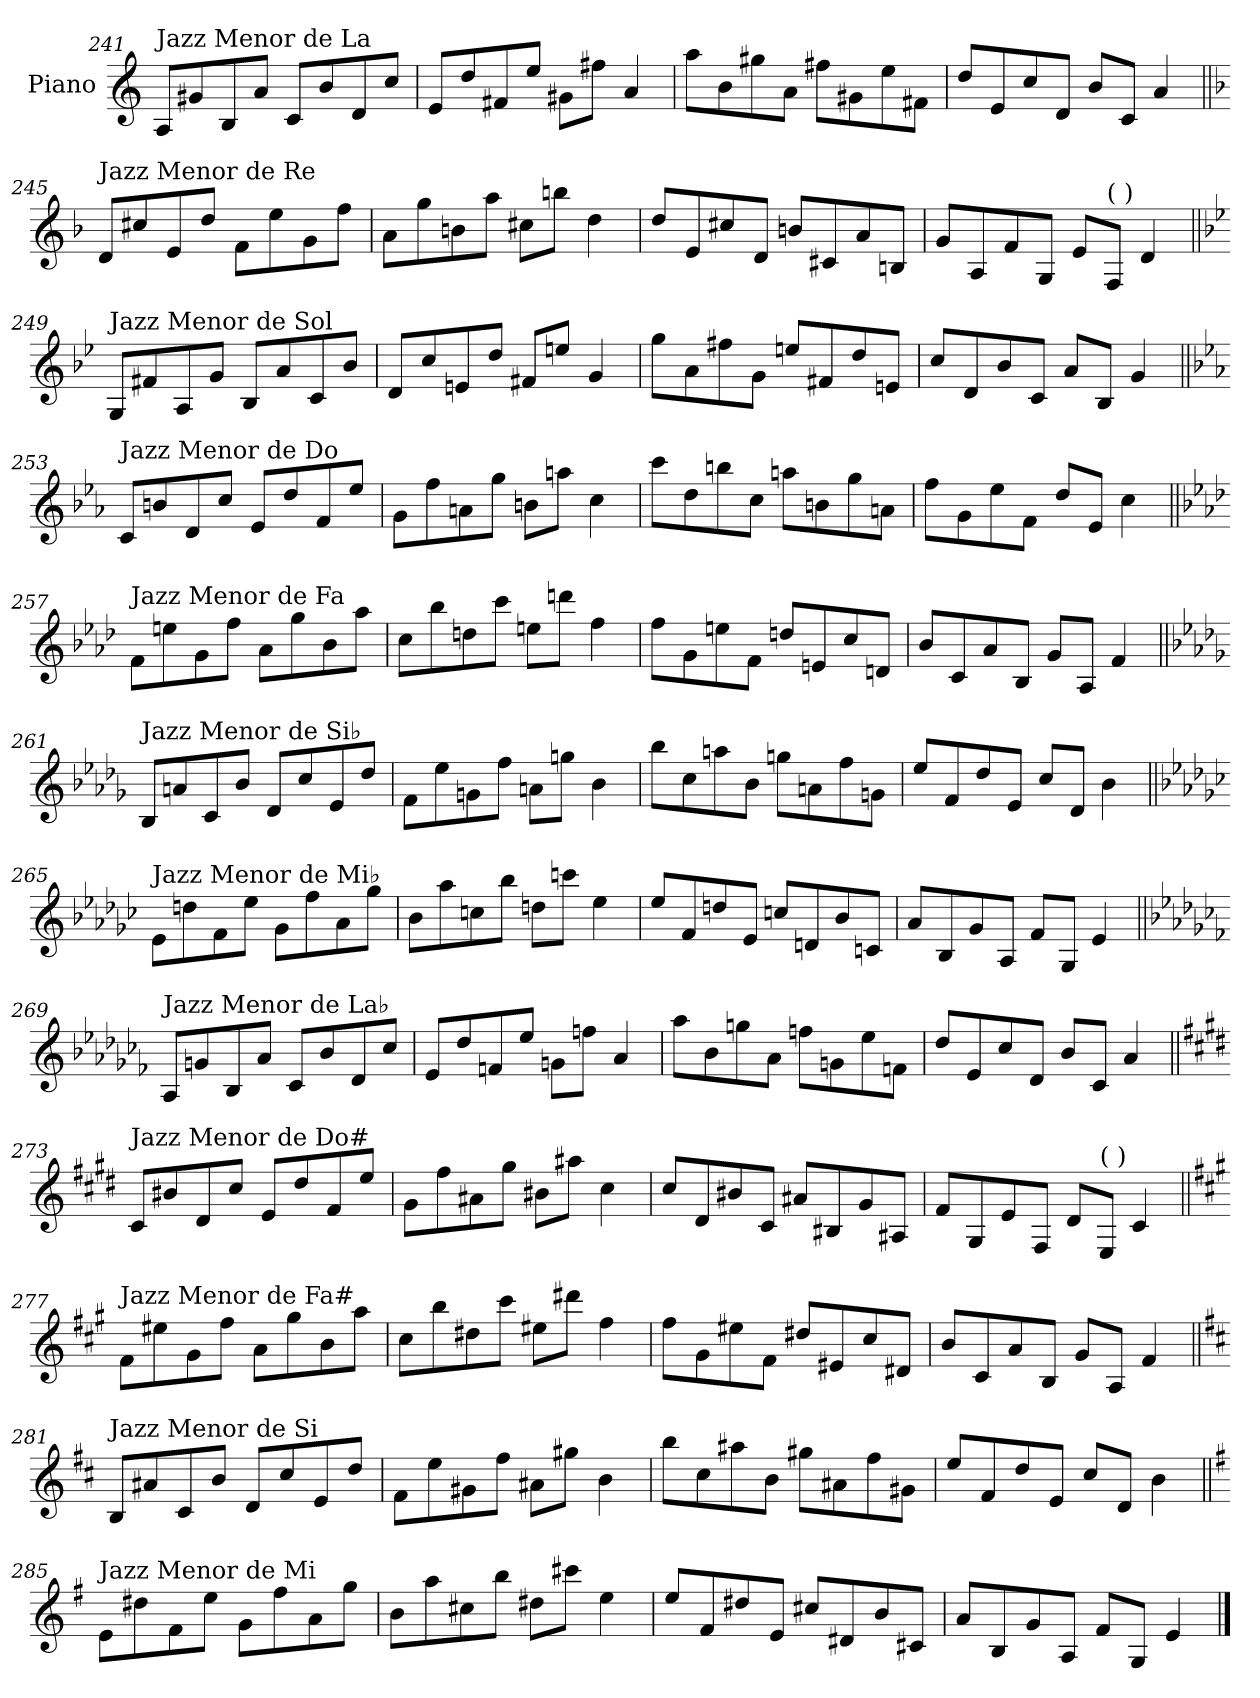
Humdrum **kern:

**kern
*part1
*staff1
*I"Piano
*I'Pno.
!!LO:PB:g=z
*clefG2
*k[]
=241
!LO:TX:a:t=Jazz Menor de La
8A/L
8g#X/
8B/
8a/J
8c/L
8b/
8d/
8cc/J
=242
8e/L
8dd/
8f#X/
8ee/J
8g#X\L
8ff#X\J
4a/
=243
8aa\L
8b\
8gg#X\
8a\J
8ff#X\L
8g#X\
8ee\
8f#X\J
=244
8dd/L
8e/
8cc/
8d/J
8b/L
8c/J
4a/
!!LO:LB:g=z
=245||
*k[b-]
!LO:TX:a:t=Jazz Menor de Re
8d/L
8cc#X/
8e/
8dd/J
8f\L
8ee\
8g\
8ff\J
=246
8a\L
8gg\
8bn\
8aa\J
8cc#X\L
8bbn\J
4dd\
=247
8dd/L
8e/
8cc#X/
8d/J
8bn/L
8c#X/
8a/
8Bn/J
=248
8g/L
8A/
8f/
8G/J
8e/L
!LO:TX:a:t=(    )
8F/J
4d/
!!LO:LB:g=z
=249||
*k[b-e-]
!LO:TX:a:t=Jazz Menor de Sol
8G/L
8f#X/
8A/
8g/J
8B-/L
8a/
8c/
8b-/J
=250
8d/L
8cc/
8en/
8dd/J
8f#X/L
8een/J
4g/
=251
8gg\L
8a\
8ff#X\
8g\J
8een/L
8f#X/
8dd/
8en/J
=252
8cc/L
8d/
8b-/
8c/J
8a/L
8B-/J
4g/
!!LO:LB:g=z
=253||
*k[b-e-a-]
!LO:TX:a:t=Jazz Menor de Do
8c/L
8bn/
8d/
8cc/J
8e-/L
8dd/
8f/
8ee-/J
=254
8g\L
8ff\
8an\
8gg\J
8bn\L
8aan\J
4cc\
=255
8ccc\L
8dd\
8bbn\
8cc\J
8aan\L
8bn\
8gg\
8an\J
=256
8ff\L
8g\
8ee-\
8f\J
8dd/L
8e-/J
4cc\
!!LO:LB:g=z
=257||
*k[b-e-a-d-]
!LO:TX:a:t=Jazz Menor de Fa
8f\L
8een\
8g\
8ff\J
8a-\L
8gg\
8b-\
8aa-\J
=258
8cc\L
8bb-\
8ddn\
8ccc\J
8een\L
8dddn\J
4ff\
=259
8ff\L
8g\
8een\
8f\J
8ddn/L
8en/
8cc/
8dn/J
=260
8b-/L
8c/
8a-/
8B-/J
8g/L
8A-/J
4f/
!!LO:LB:g=z
=261||
*k[b-e-a-d-g-]
!LO:TX:a:t=Jazz Menor de Si♭
8B-/L
8an/
8c/
8b-/J
8d-/L
8cc/
8e-/
8dd-/J
=262
8f\L
8ee-\
8gn\
8ff\J
8an\L
8ggn\J
4b-\
=263
8bb-\L
8cc\
8aan\
8b-\J
8ggn\L
8an\
8ff\
8gn\J
=264
8ee-/L
8f/
8dd-/
8e-/J
8cc/L
8d-/J
4b-\
!!LO:PB:g=z
=265||
*k[b-e-a-d-g-c-]
!LO:TX:a:t=Jazz Menor de Mi♭
8e-\L
8ddn\
8f\
8ee-\J
8g-\L
8ff\
8a-\
8gg-\J
=266
8b-\L
8aa-\
8ccn\
8bb-\J
8ddn\L
8cccn\J
4ee-\
=267
8ee-/L
8f/
8ddn/
8e-/J
8ccn/L
8dn/
8b-/
8cn/J
=268
8a-/L
8B-/
8g-/
8A-/J
8f/L
8G-/J
4e-/
!!LO:LB:g=z
=269||
*k[b-e-a-d-g-c-f-]
!LO:TX:a:t=Jazz Menor de La♭
8A-/L
8gn/
8B-/
8a-/J
8c-/L
8b-/
8d-/
8cc-/J
=270
8e-/L
8dd-/
8fn/
8ee-/J
8gn\L
8ffn\J
4a-/
=271
8aa-\L
8b-\
8ggn\
8a-\J
8ffn\L
8gn\
8ee-\
8fn\J
=272
8dd-/L
8e-/
8cc-/
8d-/J
8b-/L
8c-/J
4a-/
!!LO:LB:g=z
=273||
*k[f#c#g#d#]
!LO:TX:a:t=Jazz Menor de Do#
8c#/L
8b#X/
8d#/
8cc#/J
8e/L
8dd#/
8f#/
8ee/J
=274
8g#\L
8ff#\
8a#X\
8gg#\J
8b#X\L
8aa#X\J
4cc#\
=275
8cc#/L
8d#/
8b#X/
8c#/J
8a#X/L
8B#X/
8g#/
8A#X/J
=276
8f#/L
8G#/
8e/
8F#/J
8d#/L
!LO:TX:a:t=(    )
8E/J
4c#/
!!LO:LB:g=z
=277||
*k[f#c#g#]
!LO:TX:a:t=Jazz Menor de Fa#
8f#\L
8ee#X\
8g#\
8ff#\J
8a\L
8gg#\
8b\
8aa\J
=278
8cc#\L
8bb\
8dd#X\
8ccc#\J
8ee#X\L
8ddd#X\J
4ff#\
=279
8ff#\L
8g#\
8ee#X\
8f#\J
8dd#X/L
8e#X/
8cc#/
8d#X/J
=280
8b/L
8c#/
8a/
8B/J
8g#/L
8A/J
4f#/
!!LO:LB:g=z
=281||
*k[f#c#]
!LO:TX:a:t=Jazz Menor de Si
8B/L
8a#X/
8c#/
8b/J
8d/L
8cc#/
8e/
8dd/J
=282
8f#\L
8ee\
8g#X\
8ff#\J
8a#X\L
8gg#X\J
4b\
=283
8bb\L
8cc#\
8aa#X\
8b\J
8gg#X\L
8a#X\
8ff#\
8g#X\J
=284
8ee/L
8f#/
8dd/
8e/J
8cc#/L
8d/J
4b\
!!LO:LB:g=z
=285||
*k[f#]
!LO:TX:a:t=Jazz Menor de Mi
8e\L
8dd#X\
8f#\
8ee\J
8g\L
8ff#\
8a\
8gg\J
=286
8b\L
8aa\
8cc#X\
8bb\J
8dd#X\L
8ccc#X\J
4ee\
=287
8ee/L
8f#/
8dd#X/
8e/J
8cc#X/L
8d#X/
8b/
8c#X/J
=288
8a/L
8B/
8g/
8A/J
8f#/L
8G/J
4e/
==
*-
